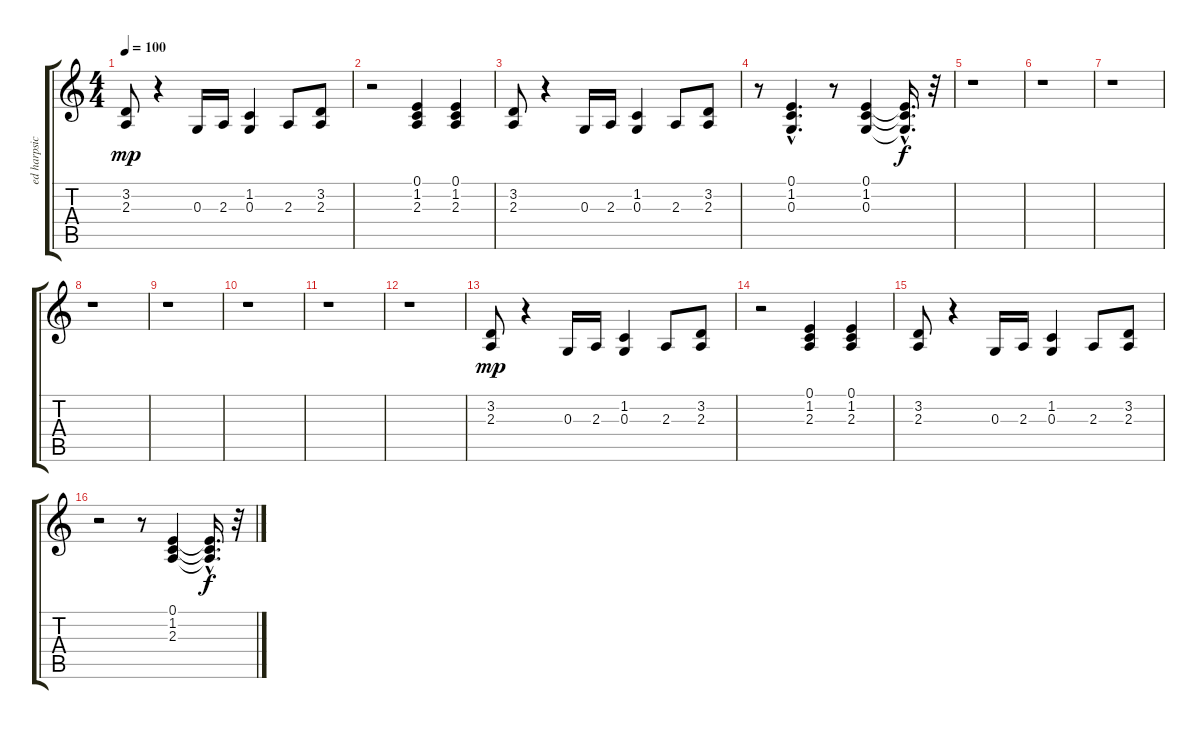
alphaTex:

\track ("ed harpsichord" "ed harpsic") {instrument harpsichord}
\staff {score tabs}
\tuning (E4 B3 G3 D3 A2 E2) {hide}
\ts (4 4)
\tempo 100
\clef g2
\ks c
(3.2 2.3).8{dy mp} r.4 0.3.16 2.3.16 (1.2 0.3).4 2.3.8 (3.2 2.3).8 |
r.2 (0.1 1.2 2.3).4 (0.1 1.2 2.3).4 |
(3.2 2.3).8 r.4 0.3.16 2.3.16 (1.2 0.3).4 2.3.8 (3.2 2.3).8 |
r.8 (0.1{hac} 1.2{hac} 0.3{hac}).4{d} r.8 (0.1 1.2 0.3).4 (0.1{hac t} 1.2{hac t} 0.3{hac t}).16{d dy f} r.32 |
r.1 |
r.1 |
r.1 |
r.1 |
r.1 |
r.1 |
r.1 |
r.1 |
(3.2 2.3).8{dy mp} r.4 0.3.16 2.3.16 (1.2 0.3).4 2.3.8 (3.2 2.3).8 |
r.2 (0.1 1.2 2.3).4 (0.1 1.2 2.3).4 |
(3.2 2.3).8 r.4 0.3.16 2.3.16 (1.2 0.3).4 2.3.8 (3.2 2.3).8 |
r.2 r.8 (0.1 1.2 2.3).4 (0.1{hac t} 1.2{hac t} 2.3{hac t}).16{d dy f} r.32
